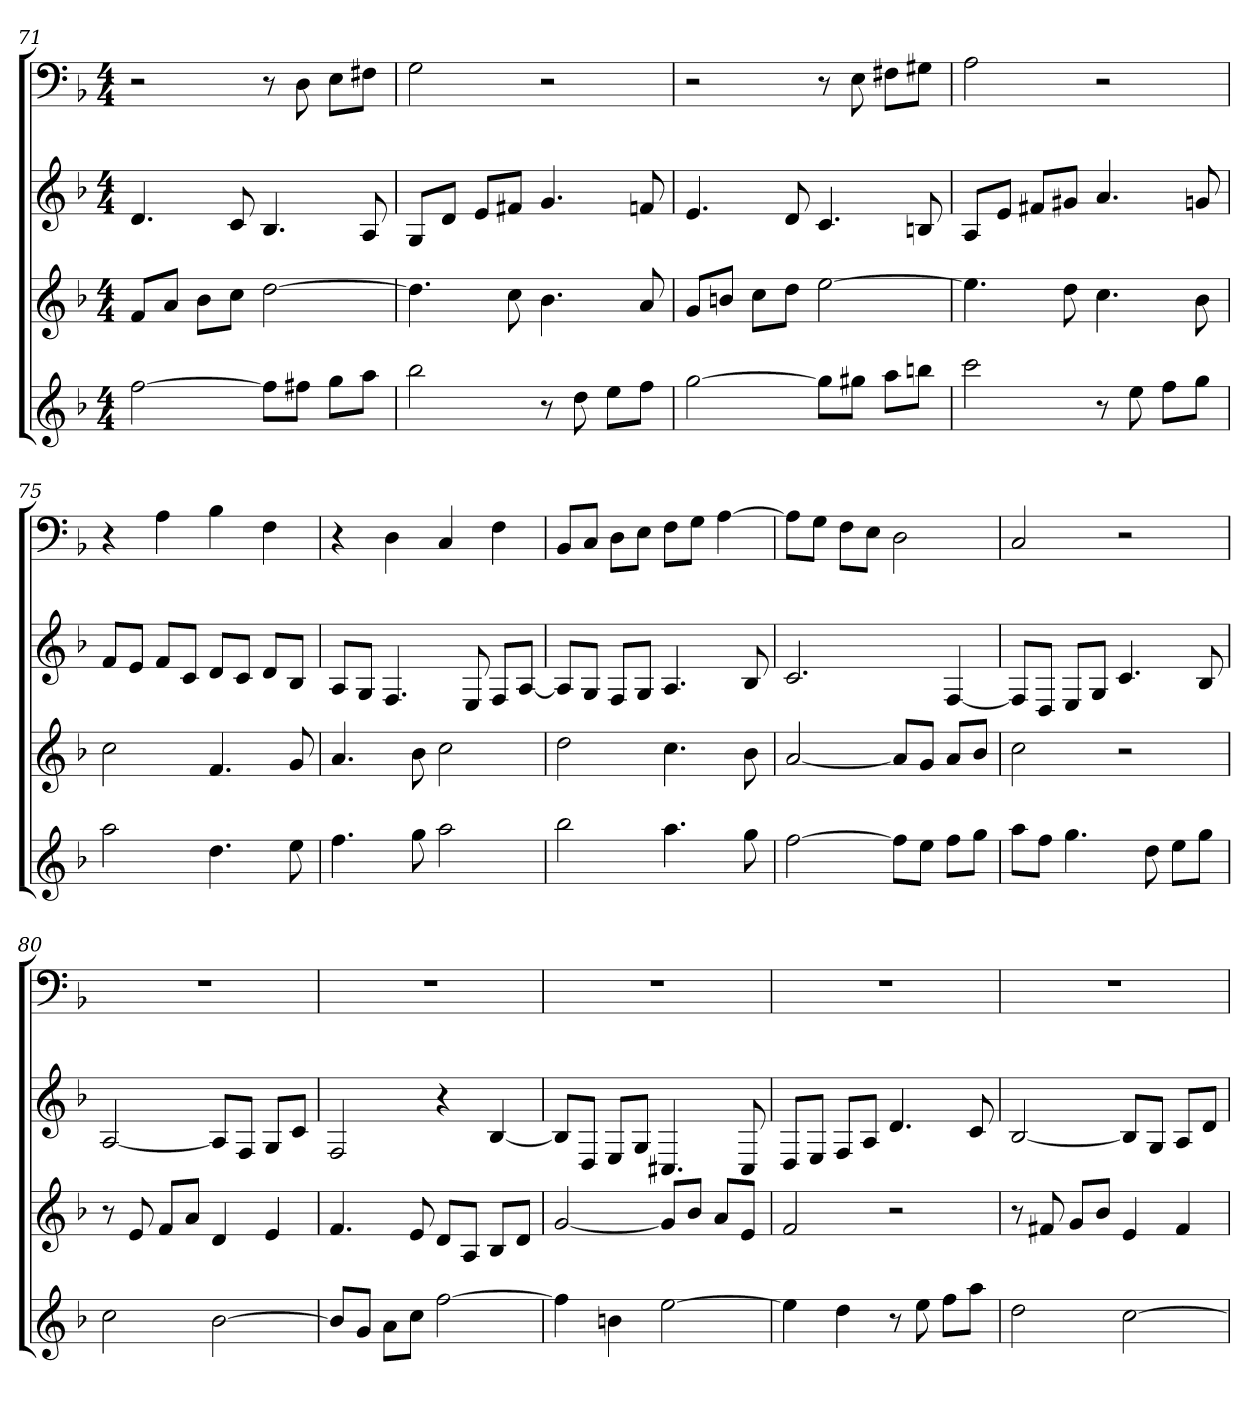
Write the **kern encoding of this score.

**kern	**kern	**kern	**kern
*part4	*part3	*part2	*part1
*staff4	*staff3	*staff2	*staff1
*k[b-]	*k[b-]	*k[b-]	*k[b-]
*d:	*d:	*d:	*d:
*M4/4	*M4/4	*M4/4	*M4/4
=71	=71	=71	=71
[2ff	8fL	4.d	2r
.	8aJ	.	.
.	8b-L	.	.
.	8ccJ	8c	.
8ffL]	[2dd	4.B-	8r
8ff#XJ	.	.	8D
8ggL	.	.	8EL
8aaJ	.	8A	8F#XJ
=72	=72	=72	=72
2bb-	4.dd]	8GL	2G
.	.	8dJ	.
.	.	8eL	.
.	8cc	8f#XJ	.
8r	4.b-	4.g	2r
8dd	.	.	.
8eeL	.	.	.
8ffJ	8a	8fn	.
=73	=73	=73	=73
[2gg	8gL	4.e	2r
.	8bnJ	.	.
.	8ccL	.	.
.	8ddJ	8d	.
8ggL]	[2ee	4.c	8r
8gg#XJ	.	.	8E
8aaL	.	.	8F#XL
8bbnJ	.	8Bn	8G#XJ
=74	=74	=74	=74
2ccc	4.ee]	8AL	2A
.	.	8eJ	.
.	.	8f#XL	.
.	8dd	8g#XJ	.
8r	4.cc	4.a	2r
8ee	.	.	.
8ffL	.	.	.
8ggJ	8b-	8gn	.
=75	=75	=75	=75
2aa	2cc	8fL	4r
.	.	8eJ	.
.	.	8fL	4A
.	.	8cJ	.
4.dd	4.f	8dL	4B-
.	.	8cJ	.
.	.	8dL	4F
8ee	8g	8B-J	.
=76	=76	=76	=76
4.ff	4.a	8AL	4r
.	.	8GJ	.
.	.	4.F	4D
8gg	8b-	.	.
2aa	2cc	.	4C
.	.	8E	.
.	.	8FL	4F
.	.	[8AJ	.
=77	=77	=77	=77
2bb-	2dd	8AL]	8BB-L
.	.	8GJ	8CJ
.	.	8FL	8DL
.	.	8GJ	8EJ
4.aa	4.cc	4.A	8FL
.	.	.	8GJ
.	.	.	[4A
8gg	8b-	8B-	.
=78	=78	=78	=78
[2ff	[2a	2.c	8AL]
.	.	.	8GJ
.	.	.	8FL
.	.	.	8EJ
8ffL]	8aL]	.	2D
8eeJ	8gJ	.	.
8ffL	8aL	[4F	.
8ggJ	8b-J	.	.
=79	=79	=79	=79
8aaL	2cc	8FL]	2C
8ffJ	.	8DJ	.
4.gg	.	8EL	.
.	.	8GJ	.
.	2r	4.c	2r
8dd	.	.	.
8eeL	.	.	.
8ggJ	.	8B-	.
=80	=80	=80	=80
2cc	8r	[2A	1r
.	8e	.	.
.	8fL	.	.
.	8aJ	.	.
[2b-	4d	8AL]	.
.	.	8FJ	.
.	4e	8GL	.
.	.	8cJ	.
=81	=81	=81	=81
8b-L]	4.f	2F	1r
8gJ	.	.	.
8aL	.	.	.
8ccJ	8e	.	.
[2ff	8dL	4r	.
.	8AJ	.	.
.	8B-L	[4B-	.
.	8dJ	.	.
=82	=82	=82	=82
4ff]	[2g	8B-L]	1r
.	.	8DJ	.
4bn	.	8EL	.
.	.	8GJ	.
[2ee	8gL]	4.C#X	.
.	8b-J	.	.
.	8aL	.	.
.	8eJ	8C#	.
=83	=83	=83	=83
4ee]	2f	8DL	1r
.	.	8EJ	.
4dd	.	8FL	.
.	.	8AJ	.
8r	2r	4.d	.
8ee	.	.	.
8ffL	.	.	.
8aaJ	.	8c	.
=84	=84	=84	=84
2dd	8r	[2B-	1r
.	8f#X	.	.
.	8gL	.	.
.	8b-J	.	.
[2cc	4e	8B-L]	.
.	.	8GJ	.
.	4f#	8AL	.
.	.	8dJ	.
=	=	=	=
*-	*-	*-	*-
